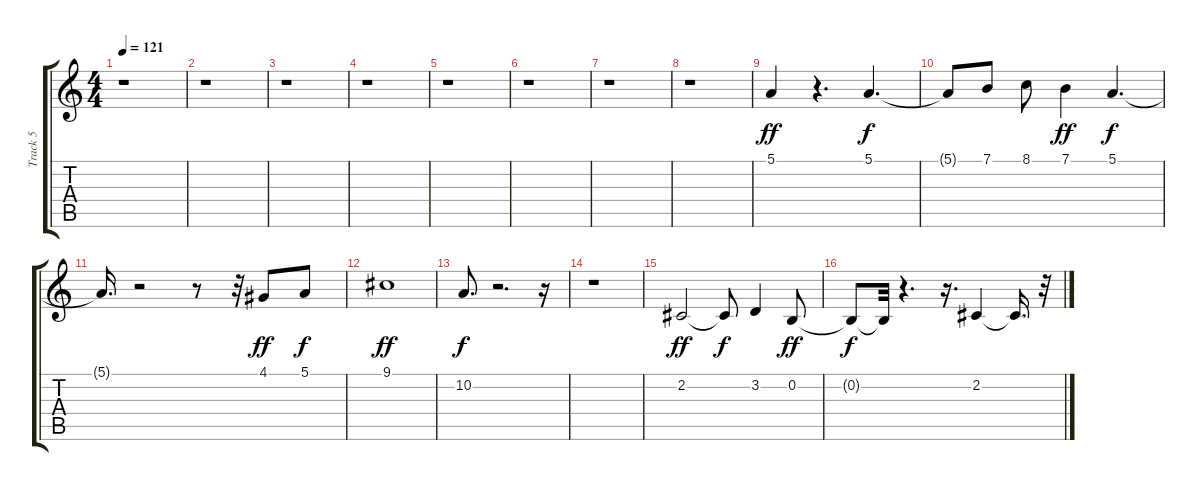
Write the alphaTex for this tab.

\track ("Track 5" "Track 5") {instrument lead1square}
\staff {score tabs}
\tuning (E4 B3 G3 D3 A2 E2) {hide}
\ts (4 4)
\tempo 121
\clef g2
\ks c
r.1{dy ff} |
r.1 |
r.1 |
r.1 |
r.1 |
r.1 |
r.1 |
r.1 |
5.1.4 r.4{d} 5.1.4{d dy f} |
5.1{t}.8 7.1.8 8.1.8 7.1.4{dy ff} 5.1.4{d dy f} |
5.1{t}.16{d} r.2 r.8 r.32 4.1.8{dy ff} 5.1.8{dy f} |
9.1.1{dy ff} |
10.2.8{d dy f} r.2{d} r.16 |
r.1 |
2.2.2{dy ff} 2.2{t}.8{dy f} 3.2.4 0.2.8{dy ff} |
0.2{t}.8{dy f} 0.2{t}.32 r.4{d} r.16{d} 2.2.4 2.2{t}.16{d} r.32
